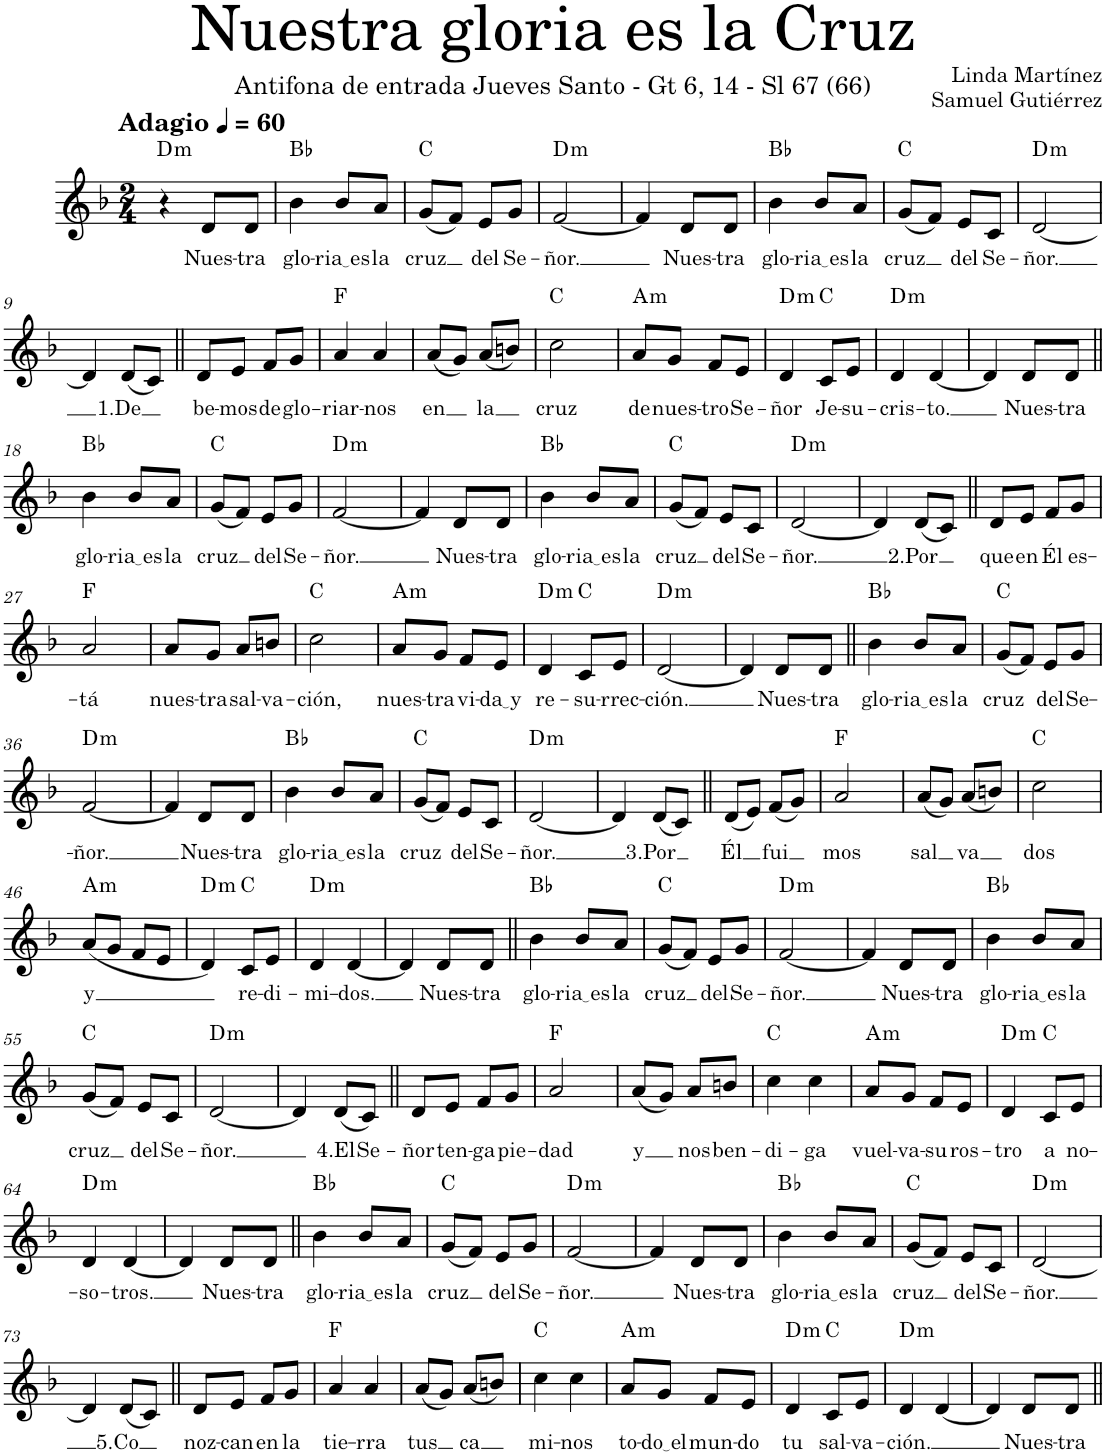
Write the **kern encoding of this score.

**kern	**text	**harte
*part1	*part1	*part1
*staff1	*staff1	*
*I"Soprano	*	*
*I'S.	*	*
*clefG2	*	*
*k[b-]	*	*
*M2/4	*	*
*MM60	*	*
=1	=1	=1
!LO:TX:a:B:t=Adagio	!	!LO:H:kt=m
4r	.	D:min
!	!LO:LY:b	!
8d/L	Nues-	.
!	!LO:LY:b	!
8d/J	-tra	.
=2	=2	=2
!	!LO:LY:b	!
4b-\	glo-	Bb:maj
!	!LO:LY:b	!
8b-/L	ria es	.
!	!LO:LY:b	!
8a/J	la	.
=3	=3	=3
!	!LO:LY:b	!
(8g/L	cruz	C:maj
8f/J)	.	.
!	!LO:LY:b	!
8e/L	del	.
!	!LO:LY:b	!
8g/J	Se-	.
=4	=4	=4
!	!LO:LY:b	!LO:H:kt=m
[2f/	-ñor.	D:min
=5	=5	=5
4f/]	.	.
!	!LO:LY:b	!
8d/L	Nues-	.
!	!LO:LY:b	!
8d/J	-tra	.
=6	=6	=6
!	!LO:LY:b	!
4b-\	glo-	Bb:maj
!	!LO:LY:b	!
8b-/L	ria es	.
!	!LO:LY:b	!
8a/J	la	.
=7	=7	=7
!	!LO:LY:b	!
(8g/L	cruz	C:maj
8f/J)	.	.
!	!LO:LY:b	!
8e/L	del	.
!	!LO:LY:b	!
8c/J	Se-	.
=8	=8	=8
!	!LO:LY:b	!LO:H:kt=m
[2d/	-ñor.	D:min
!!LO:LB:g=z
=9	=9	=9
4d/]	.	.
!	!LO:LY:b	!
(8d/L	1.De	.
8c/J)	.	.
=10||	=10||	=10||
!	!LO:LY:b	!
8d/L	be-	.
!	!LO:LY:b	!
8e/J	-mos	.
!	!LO:LY:b	!
8f/L	de	.
!	!LO:LY:b	!
8g/J	glo-	.
=11	=11	=11
!	!LO:LY:b	!
4a/	-riar-	F:maj
!	!LO:LY:b	!
4a/	-nos	.
=12	=12	=12
!	!LO:LY:b	!
(8a/L	en	.
8g/J)	.	.
!	!LO:LY:b	!
(8a/L	la	.
8bn/J)	.	.
=13	=13	=13
!	!LO:LY:b	!
2cc\	cruz	C:maj
=14	=14	=14
!	!LO:LY:b	!LO:H:kt=m
8a/L	de	A:min
!	!LO:LY:b	!
8g/J	nues-	.
!	!LO:LY:b	!
8f/L	-tro	.
!	!LO:LY:b	!
8e/J	Se-	.
=15	=15	=15
!	!LO:LY:b	!LO:H:kt=m
4d/	-ñor	D:min
!	!LO:LY:b	!
8c/L	Je-	C:maj
!	!LO:LY:b	!
8e/J	-su-	.
=16	=16	=16
!	!LO:LY:b	!LO:H:kt=m
4d/	-cris-	D:min
!	!LO:LY:b	!
[4d/	-to.	.
=17	=17	=17
4d/]	.	.
!	!LO:LY:b	!
8d/L	Nues-	.
!	!LO:LY:b	!
8d/J	-tra	.
!!LO:LB:g=z
=18||	=18||	=18||
!	!LO:LY:b	!
4b-\	glo-	Bb:maj
!	!LO:LY:b	!
8b-/L	ria es	.
!	!LO:LY:b	!
8a/J	la	.
=19	=19	=19
!	!LO:LY:b	!
(8g/L	cruz	C:maj
8f/J)	.	.
!	!LO:LY:b	!
8e/L	del	.
!	!LO:LY:b	!
8g/J	Se-	.
=20	=20	=20
!	!LO:LY:b	!LO:H:kt=m
[2f/	-ñor.	D:min
=21	=21	=21
4f/]	.	.
!	!LO:LY:b	!
8d/L	Nues-	.
!	!LO:LY:b	!
8d/J	-tra	.
=22	=22	=22
!	!LO:LY:b	!
4b-\	glo-	Bb:maj
!	!LO:LY:b	!
8b-/L	ria es	.
!	!LO:LY:b	!
8a/J	la	.
=23	=23	=23
!	!LO:LY:b	!
(8g/L	cruz	C:maj
8f/J)	.	.
!	!LO:LY:b	!
8e/L	del	.
!	!LO:LY:b	!
8c/J	Se-	.
=24	=24	=24
!	!LO:LY:b	!LO:H:kt=m
[2d/	-ñor.	D:min
=25	=25	=25
4d/]	.	.
!	!LO:LY:b	!
(8d/L	2.Por	.
8c/J)	.	.
=26||	=26||	=26||
!	!LO:LY:b	!
8d/L	que	.
!	!LO:LY:b	!
8e/J	en	.
!	!LO:LY:b	!
8f/L	Él	.
!	!LO:LY:b	!
8g/J	es-	.
!!LO:LB:g=z
=27	=27	=27
!	!LO:LY:b	!
2a/	-tá	F:maj
=28	=28	=28
!	!LO:LY:b	!
8a/L	nues-	.
!	!LO:LY:b	!
8g/J	-tra	.
!	!LO:LY:b	!
8a/L	sal-	.
!	!LO:LY:b	!
8bn/J	-va-	.
=29	=29	=29
!	!LO:LY:b	!
2cc\	-ción,	C:maj
=30	=30	=30
!	!LO:LY:b	!LO:H:kt=m
8a/L	nues-	A:min
!	!LO:LY:b	!
8g/J	-tra	.
!	!LO:LY:b	!
8f/L	vi-	.
!	!LO:LY:b	!
8e/J	da y	.
=31	=31	=31
!	!LO:LY:b	!LO:H:kt=m
4d/	re-	D:min
!	!LO:LY:b	!
8c/L	-su-	C:maj
!	!LO:LY:b	!
8e/J	-rrec-	.
=32	=32	=32
!	!LO:LY:b	!LO:H:kt=m
[2d/	-ción.	D:min
=33	=33	=33
4d/]	.	.
!	!LO:LY:b	!
8d/L	Nues-	.
!	!LO:LY:b	!
8d/J	-tra	.
=34||	=34||	=34||
!	!LO:LY:b	!
4b-\	glo-	Bb:maj
!	!LO:LY:b	!
8b-/L	ria es	.
!	!LO:LY:b	!
8a/J	la	.
=35	=35	=35
!	!LO:LY:b	!
(8g/L	cruz	C:maj
8f/J)	.	.
!	!LO:LY:b	!
8e/L	del	.
!	!LO:LY:b	!
8g/J	Se-	.
!!LO:LB:g=z
=36	=36	=36
!	!LO:LY:b	!LO:H:kt=m
[2f/	-ñor.	D:min
=37	=37	=37
4f/]	.	.
!	!LO:LY:b	!
8d/L	Nues-	.
!	!LO:LY:b	!
8d/J	-tra	.
=38	=38	=38
!	!LO:LY:b	!
4b-\	glo-	Bb:maj
!	!LO:LY:b	!
8b-/L	ria es	.
!	!LO:LY:b	!
8a/J	la	.
=39	=39	=39
!	!LO:LY:b	!
(8g/L	cruz	C:maj
8f/J)	.	.
!	!LO:LY:b	!
8e/L	del	.
!	!LO:LY:b	!
8c/J	Se-	.
=40	=40	=40
!	!LO:LY:b	!LO:H:kt=m
[2d/	-ñor.	D:min
=41	=41	=41
4d/]	.	.
!	!LO:LY:b	!
(8d/L	3.Por	.
8c/J)	.	.
=42||	=42||	=42||
!	!LO:LY:b	!
(8d/L	Él	.
8e/J)	.	.
!	!LO:LY:b	!
(8f/L	fui	.
8g/J)	.	.
=43	=43	=43
!	!LO:LY:b	!
2a/	mos	F:maj
=44	=44	=44
!	!LO:LY:b	!
(8a/L	sal	.
8g/J)	.	.
!	!LO:LY:b	!
(8a/L	va	.
8bn/J)	.	.
=45	=45	=45
!	!LO:LY:b	!
2cc\	dos	C:maj
!!LO:LB:g=z
=46	=46	=46
!	!LO:LY:b	!LO:H:kt=m
(8a/L	y	A:min
8g/J	.	.
8f/L	.	.
8e/J	.	.
=47	=47	=47
!	!	!LO:H:kt=m
4d/)	.	D:min
!	!LO:LY:b	!
8c/L	re-	C:maj
!	!LO:LY:b	!
8e/J	-di-	.
=48	=48	=48
!	!LO:LY:b	!LO:H:kt=m
4d/	-mi-	D:min
!	!LO:LY:b	!
[4d/	-dos.	.
=49	=49	=49
4d/]	.	.
!	!LO:LY:b	!
8d/L	Nues-	.
!	!LO:LY:b	!
8d/J	-tra	.
=50||	=50||	=50||
!	!LO:LY:b	!
4b-\	glo-	Bb:maj
!	!LO:LY:b	!
8b-/L	ria es	.
!	!LO:LY:b	!
8a/J	la	.
=51	=51	=51
!	!LO:LY:b	!
(8g/L	cruz	C:maj
8f/J)	.	.
!	!LO:LY:b	!
8e/L	del	.
!	!LO:LY:b	!
8g/J	Se-	.
=52	=52	=52
!	!LO:LY:b	!LO:H:kt=m
[2f/	-ñor.	D:min
=53	=53	=53
4f/]	.	.
!	!LO:LY:b	!
8d/L	Nues-	.
!	!LO:LY:b	!
8d/J	-tra	.
=54	=54	=54
!	!LO:LY:b	!
4b-\	glo-	Bb:maj
!	!LO:LY:b	!
8b-/L	ria es	.
!	!LO:LY:b	!
8a/J	la	.
!!LO:LB:g=z
=55	=55	=55
!	!LO:LY:b	!
(8g/L	cruz	C:maj
8f/J)	.	.
!	!LO:LY:b	!
8e/L	del	.
!	!LO:LY:b	!
8c/J	Se-	.
=56	=56	=56
!	!LO:LY:b	!LO:H:kt=m
[2d/	-ñor.	D:min
=57	=57	=57
4d/]	.	.
!	!LO:LY:b	!
(8d/L	4.El	.
!	!LO:LY:b	!
8c/J)	Se-	.
=58||	=58||	=58||
!	!LO:LY:b	!
8d/L	-ñor	.
!	!LO:LY:b	!
8e/J	ten-	.
!	!LO:LY:b	!
8f/L	-ga	.
!	!LO:LY:b	!
8g/J	pie-	.
=59	=59	=59
!	!LO:LY:b	!
2a/	-dad	F:maj
=60	=60	=60
!	!LO:LY:b	!
(8a/L	y	.
8g/J)	.	.
!	!LO:LY:b	!
8a/L	nos	.
!	!LO:LY:b	!
8bn/J	ben-	.
=61	=61	=61
!	!LO:LY:b	!
4cc\	-di-	C:maj
!	!LO:LY:b	!
4cc\	-ga	.
=62	=62	=62
!	!LO:LY:b	!LO:H:kt=m
8a/L	vuel-	A:min
!	!LO:LY:b	!
8g/J	-va-	.
!	!LO:LY:b	!
8f/L	-su	.
!	!LO:LY:b	!
8e/J	ros-	.
=63	=63	=63
!	!LO:LY:b	!LO:H:kt=m
4d/	-tro	D:min
!	!LO:LY:b	!
8c/L	a	C:maj
!	!LO:LY:b	!
8e/J	no-	.
!!LO:LB:g=z
=64	=64	=64
!	!LO:LY:b	!LO:H:kt=m
4d/	-so-	D:min
!	!LO:LY:b	!
[4d/	-tros.	.
=65	=65	=65
4d/]	.	.
!	!LO:LY:b	!
8d/L	Nues-	.
!	!LO:LY:b	!
8d/J	-tra	.
=66||	=66||	=66||
!	!LO:LY:b	!
4b-\	glo-	Bb:maj
!	!LO:LY:b	!
8b-/L	ria es	.
!	!LO:LY:b	!
8a/J	la	.
=67	=67	=67
!	!LO:LY:b	!
(8g/L	cruz	C:maj
8f/J)	.	.
!	!LO:LY:b	!
8e/L	del	.
!	!LO:LY:b	!
8g/J	Se-	.
=68	=68	=68
!	!LO:LY:b	!LO:H:kt=m
[2f/	-ñor.	D:min
=69	=69	=69
4f/]	.	.
!	!LO:LY:b	!
8d/L	Nues-	.
!	!LO:LY:b	!
8d/J	-tra	.
=70	=70	=70
!	!LO:LY:b	!
4b-\	glo-	Bb:maj
!	!LO:LY:b	!
8b-/L	ria es	.
!	!LO:LY:b	!
8a/J	la	.
=71	=71	=71
!	!LO:LY:b	!
(8g/L	cruz	C:maj
8f/J)	.	.
!	!LO:LY:b	!
8e/L	del	.
!	!LO:LY:b	!
8c/J	Se-	.
=72	=72	=72
!	!LO:LY:b	!LO:H:kt=m
[2d/	-ñor.	D:min
!!LO:LB:g=z
=73	=73	=73
4d/]	.	.
!	!LO:LY:b	!
(8d/L	5.Co	.
8c/J)	.	.
=74||	=74||	=74||
!	!LO:LY:b	!
8d/L	noz-	.
!	!LO:LY:b	!
8e/J	-can	.
!	!LO:LY:b	!
8f/L	en	.
!	!LO:LY:b	!
8g/J	la	.
=75	=75	=75
!	!LO:LY:b	!
4a/	tie-	F:maj
!	!LO:LY:b	!
4a/	-rra	.
=76	=76	=76
!	!LO:LY:b	!
(8a/L	tus	.
8g/J)	.	.
!	!LO:LY:b	!
(8a/L	ca	.
8bn/J)	.	.
=77	=77	=77
!	!LO:LY:b	!
4cc\	mi-	C:maj
!	!LO:LY:b	!
4cc\	-nos	.
=78	=78	=78
!	!LO:LY:b	!LO:H:kt=m
8a/L	to-	A:min
!	!LO:LY:b	!
8g/J	do el	.
!	!LO:LY:b	!
8f/L	mun-	.
!	!LO:LY:b	!
8e/J	-do	.
=79	=79	=79
!	!LO:LY:b	!LO:H:kt=m
4d/	tu	D:min
!	!LO:LY:b	!
8c/L	sal-	C:maj
!	!LO:LY:b	!
8e/J	-va-	.
=80	=80	=80
!	!LO:LY:b	!LO:H:kt=m
4d/	-ción.	D:min
[4d/	.	.
=81	=81	=81
4d/]	.	.
!	!LO:LY:b	!
8d/L	Nues-	.
!	!LO:LY:b	!
8d/J	-tra	.
=||	=||	=||
*-	*-	*-
